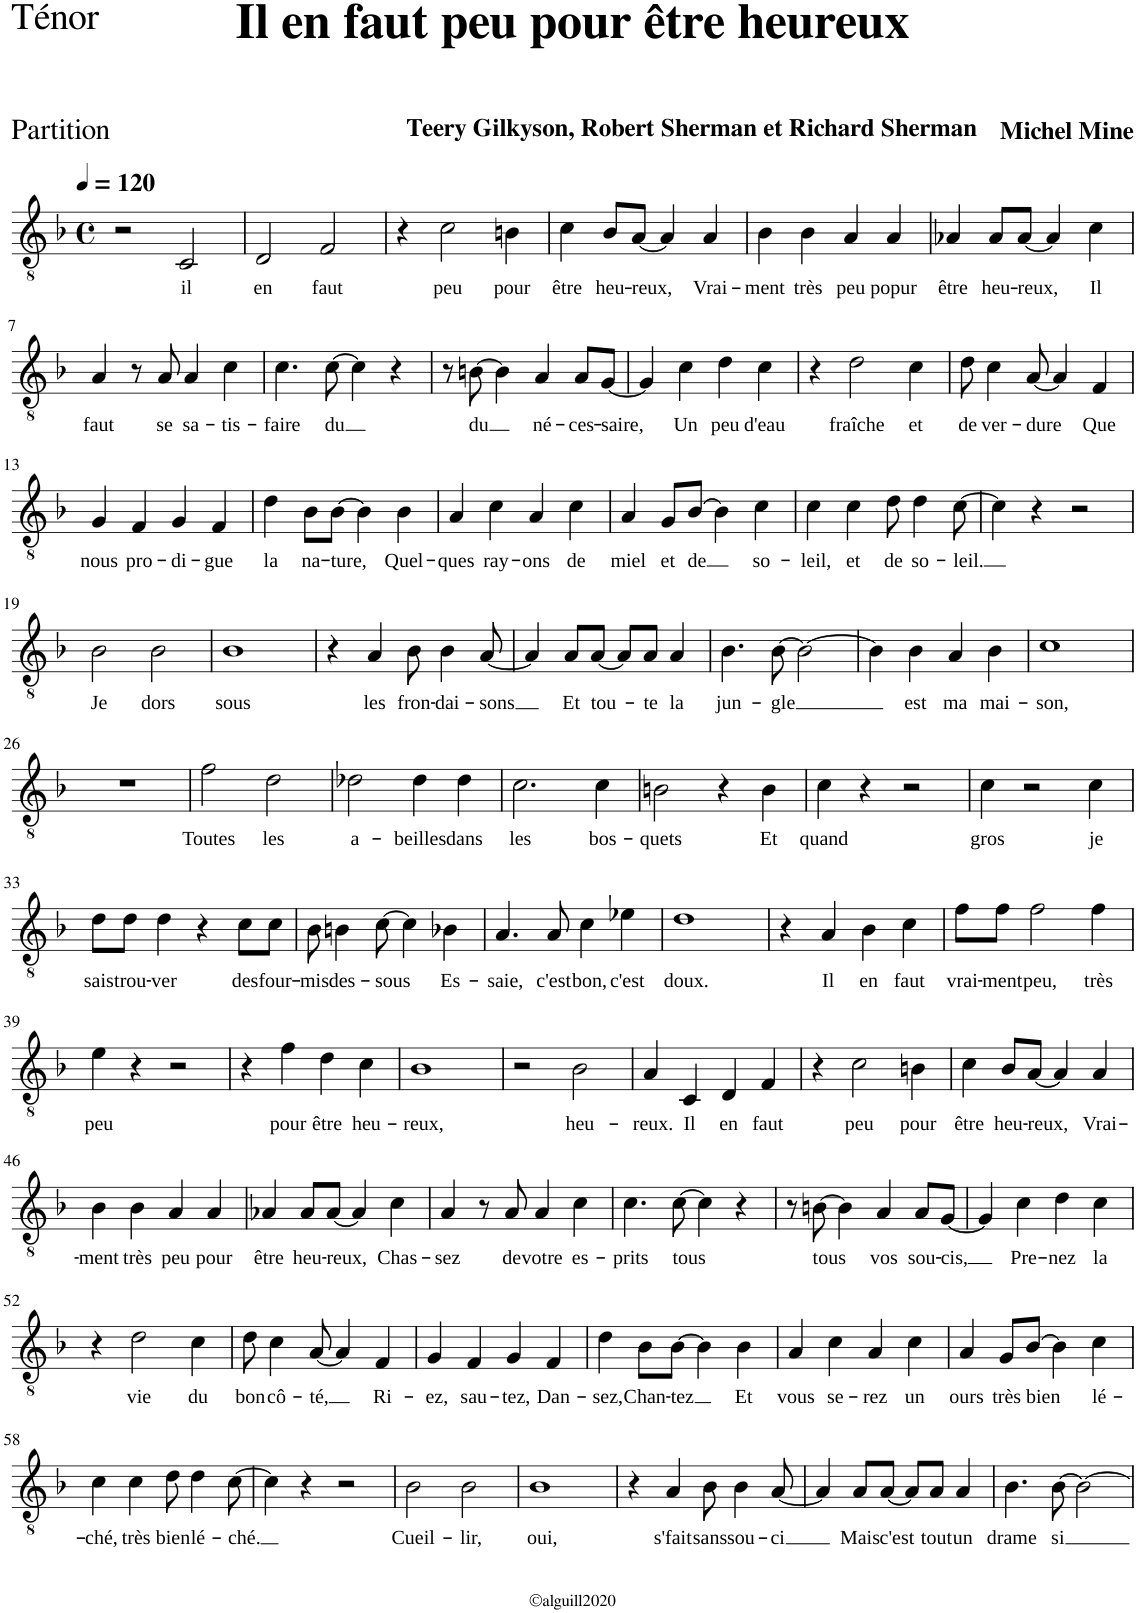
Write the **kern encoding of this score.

**kern	**text
*part1	*part1
*staff1	*staff1
*I"Ténor	*
*I'T	*
*clefGv2	*
*k[b-]	*
*F:	*
*M4/4	*
*met(c)	*
*MM120	*
=1	=1
2r	.
!	!LO:LY:b
2C/	il
=2	=2
!	!LO:LY:b
2D/	en
!	!LO:LY:b
2F/	faut
=3	=3
4r	.
!	!LO:LY:b
2c\	peu
!	!LO:LY:b
4Bn\	pour
=4	=4
!	!LO:LY:b
4c\	être
!	!LO:LY:b
8B-/L	heu-
!	!LO:LY:b
[8A/J	-reux,
4A/]	.
!	!LO:LY:b
4A/	Vrai-
=5	=5
!	!LO:LY:b
4B-\	-ment
!	!LO:LY:b
4B-\	très
!	!LO:LY:b
4A/	peu
!	!LO:LY:b
4A/	popur
=6	=6
!	!LO:LY:b
4A-X/	être
!	!LO:LY:b
8A-/L	heu-
!	!LO:LY:b
[8A-/J	-reux,
4A-/]	.
!	!LO:LY:b
4c\	Il
!!LO:LB:g=z
=7	=7
!	!LO:LY:b
4A/	faut
8r	.
!	!LO:LY:b
8A/	se
!	!LO:LY:b
4A/	sa-
!	!LO:LY:b
4c\	-tis-
=8	=8
!	!LO:LY:b
4.c\	-faire
!	!LO:LY:b
[8c\	du
4c\]	.
4r	.
=9	=9
8r	.
!	!LO:LY:b
[8Bn\	du
4B\]	.
!	!LO:LY:b
4A/	né-
!	!LO:LY:b
8A/L	-ces-
!	!LO:LY:b
[8G/J	-saire,
=10	=10
4G/]	.
!	!LO:LY:b
4c\	Un
!	!LO:LY:b
4d\	peu
!	!LO:LY:b
4c\	d'eau
=11	=11
4r	.
!	!LO:LY:b
2d\	fraîche
!	!LO:LY:b
4c\	et
=12	=12
!	!LO:LY:b
8d\	de
!	!LO:LY:b
4c\	ver-
!	!LO:LY:b
[8A/	-dure
4A/]	.
!	!LO:LY:b
4F/	Que
!!LO:LB:g=z
=13	=13
!	!LO:LY:b
4G/	nous
!	!LO:LY:b
4F/	pro-
!	!LO:LY:b
4G/	-di-
!	!LO:LY:b
4F/	-gue
=14	=14
!	!LO:LY:b
4d\	la
!	!LO:LY:b
8B-\L	na-
!	!LO:LY:b
[8B-\J	-ture,
4B-\]	.
!	!LO:LY:b
4B-\	Quel-
=15	=15
!	!LO:LY:b
4A/	-ques
!	!LO:LY:b
4c\	ray-
!	!LO:LY:b
4A/	-ons
!	!LO:LY:b
4c\	de
=16	=16
!	!LO:LY:b
4A/	miel
!	!LO:LY:b
8G/L	et
!	!LO:LY:b
[8B-/J	de
4B-\]	.
!	!LO:LY:b
4c\	so-
=17	=17
!	!LO:LY:b
4c\	-leil,
!	!LO:LY:b
4c\	et
!	!LO:LY:b
8d\	de
!	!LO:LY:b
4d\	so-
!	!LO:LY:b
[8c\	-leil.
=18	=18
4c\]	.
4r	.
2r	.
!!LO:LB:g=z
=19	=19
!	!LO:LY:b
2B-\	Je
!	!LO:LY:b
2B-\	dors
=20	=20
!	!LO:LY:b
1B-	sous
=21	=21
4r	.
!	!LO:LY:b
4A/	les
!	!LO:LY:b
8B-\	fron-
!	!LO:LY:b
4B-\	-dai-
!	!LO:LY:b
[8A/	-sons
=22	=22
4A/]	.
!	!LO:LY:b
8A/L	Et
!	!LO:LY:b
[8A/J	tou-
8A/L]	.
!	!LO:LY:b
8A/J	-te
!	!LO:LY:b
4A/	la
=23	=23
!	!LO:LY:b
4.B-\	jun-
!	!LO:LY:b
[8B-\	-gle
2B-\_	.
=24	=24
4B-\]	.
!	!LO:LY:b
4B-\	est
!	!LO:LY:b
4A/	ma
!	!LO:LY:b
4B-\	mai-
=25	=25
!	!LO:LY:b
1c	-son,
!!LO:LB:g=z
=26	=26
1r	.
=27	=27
!	!LO:LY:b
2f\	Toutes
!	!LO:LY:b
2d\	les
=28	=28
!	!LO:LY:b
2d-X\	a-
!	!LO:LY:b
4d-\	-beilles
!	!LO:LY:b
4d-\	dans
=29	=29
!	!LO:LY:b
2.c\	les
!	!LO:LY:b
4c\	bos-
=30	=30
!	!LO:LY:b
2Bn\	-quets
4r	.
!	!LO:LY:b
4B\	Et
=31	=31
!	!LO:LY:b
4c\	quand
4r	.
2r	.
=32	=32
!	!LO:LY:b
4c\	gros
2r	.
!	!LO:LY:b
4c\	je
!!LO:LB:g=z
=33	=33
!	!LO:LY:b
8d\L	sais
!	!LO:LY:b
8d\J	trou-
!	!LO:LY:b
4d\	-ver
4r	.
!	!LO:LY:b
8c\L	des
!	!LO:LY:b
8c\J	four-
=34	=34
!	!LO:LY:b
8B-\	-mis
!	!LO:LY:b
4Bn\	des-
!	!LO:LY:b
[8c\	-sous
4c\]	.
!	!LO:LY:b
4B-X\	Es-
=35	=35
!	!LO:LY:b
4.A/	-saie,
!	!LO:LY:b
8A/	c'est
!	!LO:LY:b
4c\	bon,
!	!LO:LY:b
4e-X\	c'est
=36	=36
!	!LO:LY:b
1d	doux.
=37	=37
4r	.
!	!LO:LY:b
4A/	Il
!	!LO:LY:b
4B-\	en
!	!LO:LY:b
4c\	faut
=38	=38
!	!LO:LY:b
8f\L	vrai-
!	!LO:LY:b
8f\J	-ment
!	!LO:LY:b
2f\	peu,
!	!LO:LY:b
4f\	très
!!LO:LB:g=z
=39	=39
!	!LO:LY:b
4e\	peu
4r	.
2r	.
=40	=40
4r	.
!	!LO:LY:b
4f\	pour
!	!LO:LY:b
4d\	être
!	!LO:LY:b
4c\	heu-
=41	=41
!	!LO:LY:b
1B-	-reux,
=42	=42
2r	.
!	!LO:LY:b
2B-\	heu-
=43	=43
!	!LO:LY:b
4A/	-reux.
!	!LO:LY:b
4C/	Il
!	!LO:LY:b
4D/	en
!	!LO:LY:b
4F/	faut
=44	=44
4r	.
!	!LO:LY:b
2c\	peu
!	!LO:LY:b
4Bn\	pour
=45	=45
!	!LO:LY:b
4c\	être
!	!LO:LY:b
8B-/L	heu-
!	!LO:LY:b
[8A/J	-reux,
4A/]	.
!	!LO:LY:b
4A/	Vrai-
!!LO:LB:g=z
=46	=46
!	!LO:LY:b
4B-\	-ment
!	!LO:LY:b
4B-\	très
!	!LO:LY:b
4A/	peu
!	!LO:LY:b
4A/	pour
=47	=47
!	!LO:LY:b
4A-X/	être
!	!LO:LY:b
8A-/L	heu-
!	!LO:LY:b
[8A-/J	-reux,
4A-/]	.
!	!LO:LY:b
4c\	Chas-
=48	=48
!	!LO:LY:b
4A/	-sez
8r	.
!	!LO:LY:b
8A/	de
!	!LO:LY:b
4A/	votre
!	!LO:LY:b
4c\	es-
=49	=49
!	!LO:LY:b
4.c\	-prits
!	!LO:LY:b
[8c\	tous
4c\]	.
4r	.
=50	=50
8r	.
!	!LO:LY:b
[8Bn\	tous
4B\]	.
!	!LO:LY:b
4A/	vos
!	!LO:LY:b
8A/L	sou-
!	!LO:LY:b
[8G/J	-cis,
=51	=51
4G/]	.
!	!LO:LY:b
4c\	Pre-
!	!LO:LY:b
4d\	-nez
!	!LO:LY:b
4c\	la
!!LO:LB:g=z
=52	=52
4r	.
!	!LO:LY:b
2d\	vie
!	!LO:LY:b
4c\	du
=53	=53
!	!LO:LY:b
8d\	bon
!	!LO:LY:b
4c\	cô-
!	!LO:LY:b
[8A/	-té,
4A/]	.
!	!LO:LY:b
4F/	Ri-
=54	=54
!	!LO:LY:b
4G/	-ez,
!	!LO:LY:b
4F/	sau-
!	!LO:LY:b
4G/	-tez,
!	!LO:LY:b
4F/	Dan-
=55	=55
!	!LO:LY:b
4d\	-sez,
!	!LO:LY:b
8B-\L	Chan-
!	!LO:LY:b
[8B-\J	-tez
4B-\]	.
!	!LO:LY:b
4B-\	Et
=56	=56
!	!LO:LY:b
4A/	vous
!	!LO:LY:b
4c\	se-
!	!LO:LY:b
4A/	-rez
!	!LO:LY:b
4c\	un
=57	=57
!	!LO:LY:b
4A/	ours
!	!LO:LY:b
8G/L	très
!	!LO:LY:b
[8B-/J	bien
4B-\]	.
!	!LO:LY:b
4c\	lé-
!!LO:LB:g=z
=58	=58
!	!LO:LY:b
4c\	-ché,
!	!LO:LY:b
4c\	très
!	!LO:LY:b
8d\	bien
!	!LO:LY:b
4d\	lé-
!	!LO:LY:b
[8c\	-ché.
=59	=59
4c\]	.
4r	.
2r	.
=60	=60
!	!LO:LY:b
2B-\	Cueil-
!	!LO:LY:b
2B-\	-lir,
=61	=61
!	!LO:LY:b
1B-	oui,
=62	=62
4r	.
!	!LO:LY:b
4A/	s'fait
!	!LO:LY:b
8B-\	sans
!	!LO:LY:b
4B-\	sou-
!	!LO:LY:b
[8A/	-ci
=63	=63
4A/]	.
!	!LO:LY:b
8A/L	Mais
!	!LO:LY:b
[8A/J	c'est
8A/L]	.
!	!LO:LY:b
8A/J	tout
!	!LO:LY:b
4A/	un
=64	=64
!	!LO:LY:b
4.B-\	drame
!	!LO:LY:b
[8B-\	si
2B-\_	.
=	=
*-	*-
